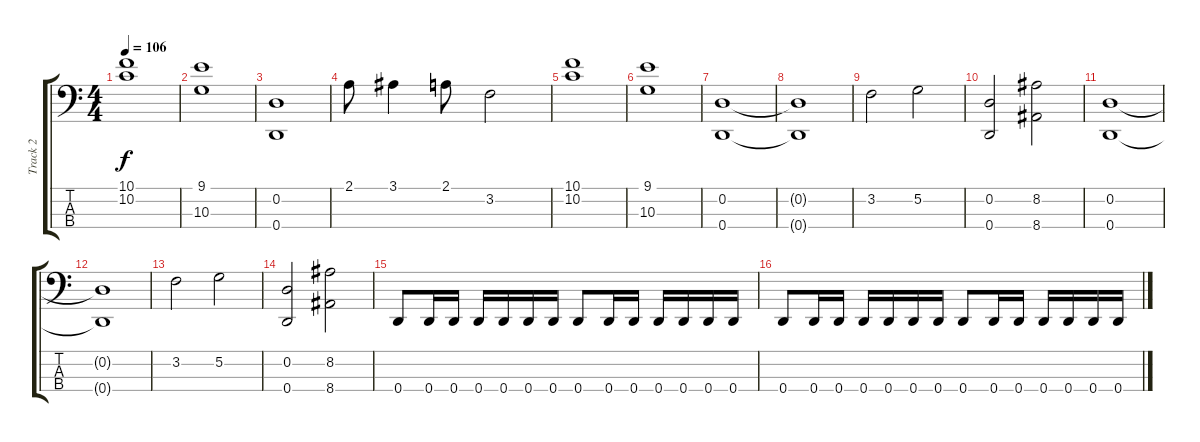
\track ("Track 2" "Track 2") {instrument electricbassfinger}
\staff {score tabs}
\tuning (G2 D2 A1 D1) {hide}
\ts (4 4)
\tempo 106
\clef f4
\ks c
(10.1 10.2).1{dy f} |
(9.1 10.3).1 |
(0.2 0.4).1{volume 13 instrument electricbassfinger} |
2.1.8 3.1.4 2.1.8 3.2.2 |
(10.1 10.2).1 |
(9.1 10.3).1 |
(0.2 0.4).1 |
(0.2{t} 0.4{t}).1 |
3.2.2 5.2.2 |
(0.2 0.4).2 (8.2 8.4).2 |
(0.2 0.4).1 |
(0.2{t} 0.4{t}).1 |
3.2.2 5.2.2 |
(0.2 0.4).2 (8.2 8.4).2 |
0.4.8{volume 16} 0.4.16 0.4.16 0.4.16 0.4.16 0.4.16 0.4.16 0.4.8 0.4.16 0.4.16 0.4.16 0.4.16 0.4.16 0.4.16 |
0.4.8{volume 16} 0.4.16 0.4.16 0.4.16 0.4.16 0.4.16 0.4.16 0.4.8 0.4.16 0.4.16 0.4.16 0.4.16 0.4.16 0.4.16
